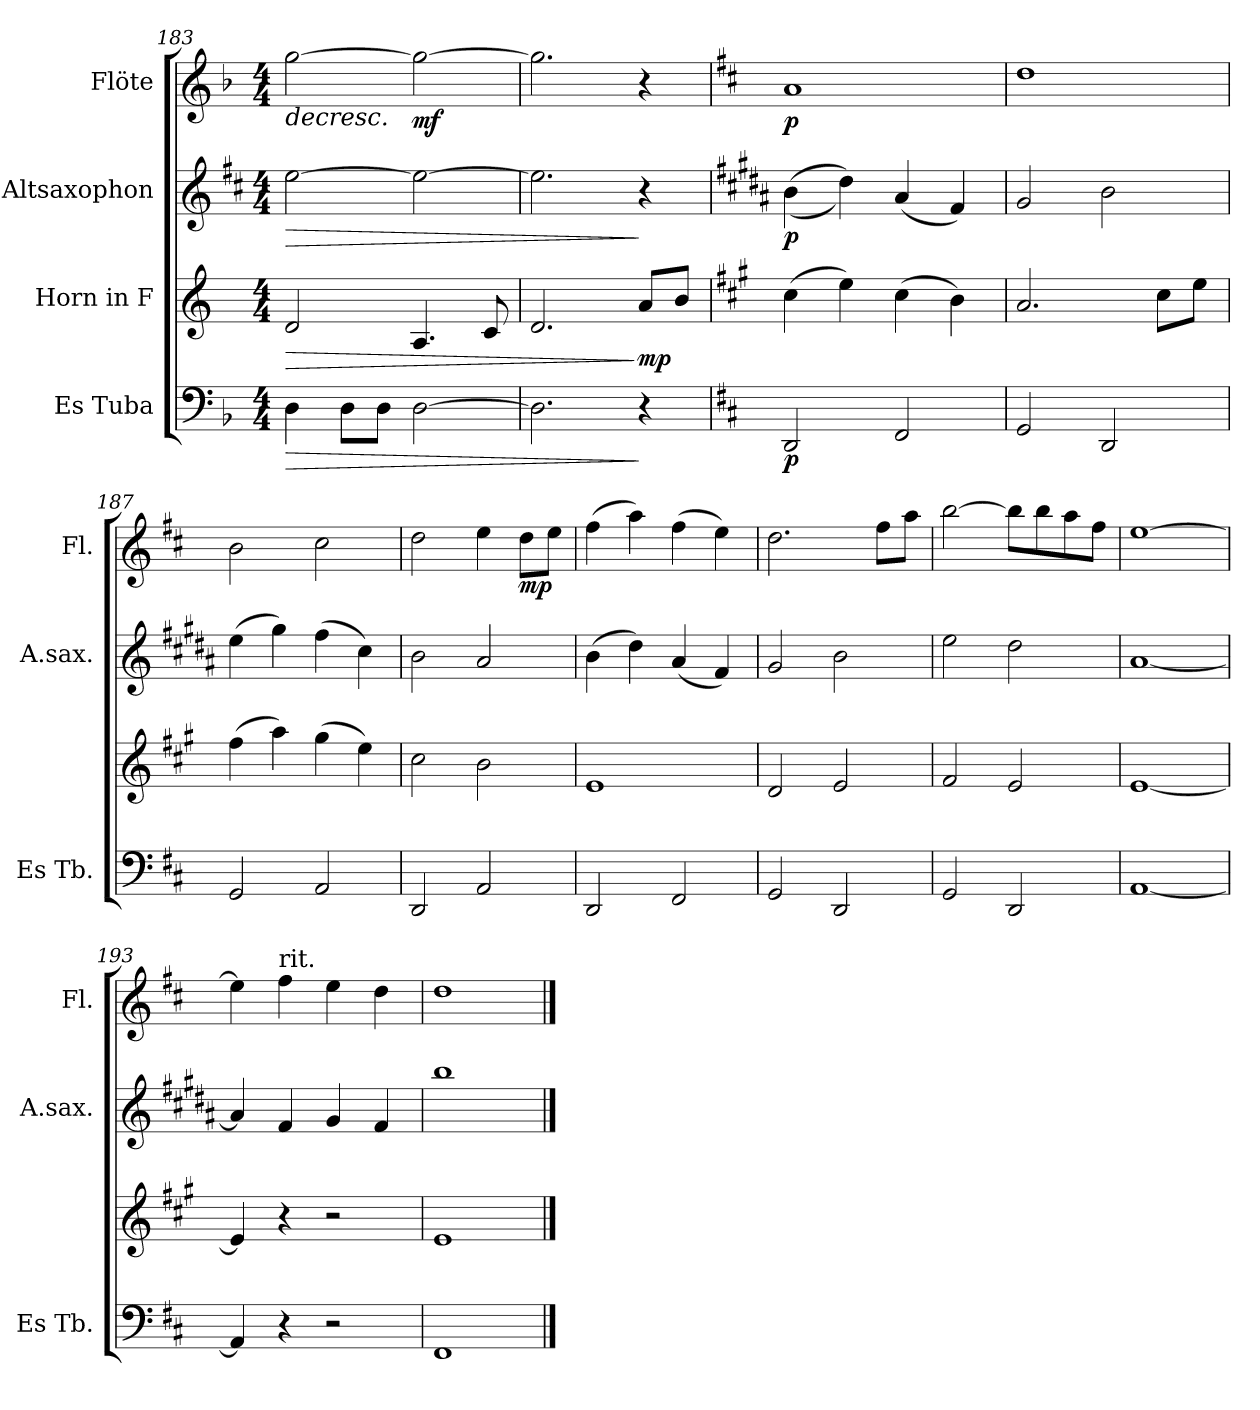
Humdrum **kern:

**kern	**dynam	**kern	**dynam	**kern	**dynam	**kern	**dynam
*part4	*part4	*part3	*part3	*part2	*part2	*part1	*part1
*staff4	*staff4	*staff3	*staff3	*staff2	*staff2	*staff1	*staff1
*I"Es Tuba	*	*I"Horn in F	*	*I"Altsaxophon	*	*I"Flöte	*
*I'Es Tb.	*	*	*	*I'A.sax.	*	*I'Fl.	*
*clefF4	*	*clefG2	*	*clefG2	*	*clefG2	*
*	*	*ITrd4c7	*	*ITrd5c9	*	*	*
*k[b-]	*	*k[b-]	*	*k[b-]	*	*k[b-]	*
*M4/4	*	*M4/4	*	*M4/4	*	*M4/4	*
=183	=183	=183	=183	=183	=183	=183	=183
!	!LO:HP:b	!	!LO:HP:b	!	!LO:HP:b	!	!LO:HP:b
4D\	>	2G/	>	[2g\	>	[2gg\	>
8D\L	.	.	.	.	.	.	.
8D\J	.	.	.	.	.	.	.
!	!	!	!	!	!	!	!LO:DY:b
[2D\	.	4.D/	.	2g\_	.	2gg\_	mf
.	.	8F/	.	.	.	.	.
=184	=184	=184	=184	=184	=184	=184	=184
*	*	*	*	*	*	*MM80	*
2.D\]	.	2.G/	.	2.g\]	.	2.gg\]	.
!	!	!	!LO:DY:n=1:b	!	!	!	!
4r	]	8d/L	] mp	4r	]	4r	]
.	.	8e/J	.	.	.	.	.
=185	=185	=185	=185	=185	=185	=185	=185
*k[f#c#]	*	*k[f#c#]	*	*k[f#c#]	*	*k[f#c#]	*
*	*	*	*	*	*	*MM80	*
!	!LO:DY:b	!	!	!	!LO:DY:b	!	!LO:DY:b
2DD/	p	(>4f#\	.	(>(>4d\	p	1a	p
.	.	4a\)	.	4f#\))	.	.	.
2FF#/	.	(>4f#\	.	(<4c#/	.	.	.
.	.	4e\)	.	4A/)	.	.	.
=186	=186	=186	=186	=186	=186	=186	=186
2GG/	.	2.d/	.	2B/	.	1dd	.
2DD/	.	.	.	2d\	.	.	.
.	.	8f#\L	.	.	.	.	.
.	.	8a\J	.	.	.	.	.
=187	=187	=187	=187	=187	=187	=187	=187
2GG/	.	(>4b\	.	(>4g\	.	2b\	.
.	.	4dd\)	.	4b\)	.	.	.
2AA/	.	(>4cc#\	.	(>4a\	.	2cc#\	.
.	.	4a\)	.	4e\)	.	.	.
=188	=188	=188	=188	=188	=188	=188	=188
2DD/	.	2f#\	.	2d\	.	2dd\	.
2AA/	.	2e\	.	2c#/	.	4ee\	.
!	!	!	!	!	!	!	!LO:DY:b
.	.	.	.	.	.	8dd\L	mp
.	.	.	.	.	.	8ee\J	.
!!LO:LB:g=z
=189	=189	=189	=189	=189	=189	=189	=189
2DD/	.	1A	.	(>4d\	.	(>4ff#\	.
.	.	.	.	4f#\)	.	4aa\)	.
2FF#/	.	.	.	(<4c#/	.	(>4ff#\	.
.	.	.	.	4A/)	.	4ee\)	.
=190	=190	=190	=190	=190	=190	=190	=190
2GG/	.	2G/	.	2B/	.	2.dd\	.
2DD/	.	2A/	.	2d\	.	.	.
.	.	.	.	.	.	8ff#\L	.
.	.	.	.	.	.	8aa\J	.
=191	=191	=191	=191	=191	=191	=191	=191
2GG/	.	2B/	.	2g\	.	[2bb\	.
2DD/	.	2A/	.	2f#\	.	8bb\L]	.
.	.	.	.	.	.	8bb\	.
.	.	.	.	.	.	8aa\	.
.	.	.	.	.	.	8ff#\J	.
=192	=192	=192	=192	=192	=192	=192	=192
[1AA	.	[1A	.	[1c#	.	[1ee	.
=193	=193	=193	=193	=193	=193	=193	=193
4AA/]	.	4A/]	.	4c#/]	.	4ee\]	.
!	!	!	!	!	!	!LO:TX:a:t=rit.	!
4r	.	4r	.	4A/	.	4ff#\	.
*	*	*	*	*	*	*MM70	*
2r	.	2r	.	4B/	.	4ee\	.
*	*	*	*	*	*	*MM60	*
.	.	.	.	4A/	.	4dd\	.
=194	=194	=194	=194	=194	=194	=194	=194
1FF#	.	1A	.	1dd	.	1dd	.
==	==	==	==	==	==	==	==
*-	*-	*-	*-	*-	*-	*-	*-
